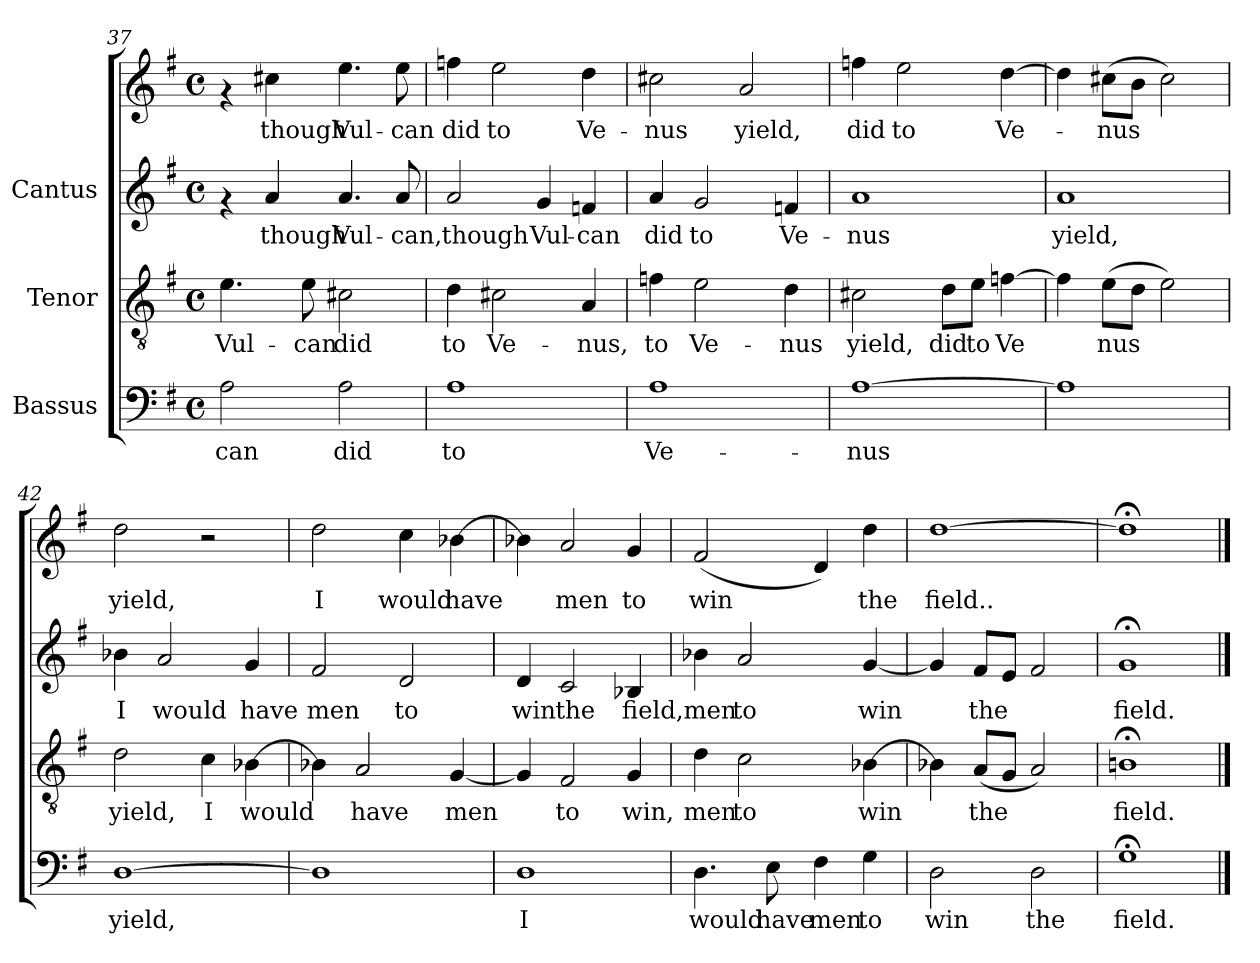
**kern	**text	**kern	**text	**kern	**text	**kern	**text
*part3	*part3	*part2	*part2	*part1	*part1	*part1	*part1
*staff4	*staff4	*staff3	*staff3	*staff2	*staff2	*staff1	*staff1
*I"Bassus	*	*I"Tenor	*	*I"Cantus	*	*	*
*clefF4	*	*clefGv2	*	*clefG2	*	*clefG2	*
*k[f#]	*	*k[f#]	*	*k[f#]	*	*k[f#]	*
*G:	*	*G:	*	*G:	*	*G:	*
*M4/4	*	*M4/4	*	*M4/4	*	*M4/4	*
*met(c)	*	*met(c)	*	*met(c)	*	*met(c)	*
=37	=37	=37	=37	=37	=37	=37	=37
!	!LO:LY:b:cj	!	!LO:LY:b:cj	!	!	!	!
2A\	-can	4.e\	Vul-	4rf	.	4rf	.
!	!	!	!	!	!LO:LY:b:cj	!	!LO:LY:b:cj
.	.	.	.	4a/	though	4cc#X\	though
!	!	!	!LO:LY:b:cj	!	!	!	!
.	.	8e\	-can	.	.	.	.
!	!LO:LY:b:cj	!	!LO:LY:b:cj	!	!LO:LY:b:cj	!	!LO:LY:b:cj
2A\	did	2c#X\	did	4.a/	Vul-	4.ee\	Vul-
!	!	!	!	!	!LO:LY:b:cj	!	!LO:LY:b:cj
.	.	.	.	8a/	-can,	8ee\	-can
!!LO:LB:g=z
=38	=38	=38	=38	=38	=38	=38	=38
!	!LO:LY:b:cj	!	!LO:LY:b:cj	!	!LO:LY:b:cj	!	!LO:LY:b:cj
1A	to	4d\	to	2a/	-though	4ffn\	did
!	!	!	!LO:LY:b:cj	!	!	!	!LO:LY:b:cj
.	.	2c#X\	Ve-	.	.	2ee\	to
!	!	!	!	!	!LO:LY:b:cj	!	!
.	.	.	.	4g/	Vul-	.	.
!	!	!	!LO:LY:b:cj	!	!LO:LY:b:cj	!	!LO:LY:b:cj
.	.	4A/	-nus,	4fn/	-can	4dd\	Ve-
=39	=39	=39	=39	=39	=39	=39	=39
!	!LO:LY:b:cj	!	!LO:LY:b:cj	!	!LO:LY:b:cj	!	!LO:LY:b:cj
1A	Ve-	4fn\	to	4a/	did	2cc#X\	nus
!	!	!	!LO:LY:b:cj	!	!LO:LY:b:cj	!	!
.	.	2e\	Ve-	2g/	to	.	.
!	!	!	!	!	!	!	!LO:LY:b:cj
.	.	.	.	.	.	2a/	yield,
!	!	!	!LO:LY:b:cj	!	!LO:LY:b:cj	!	!
.	.	4d\	-nus	4fn/	Ve-	.	.
=40	=40	=40	=40	=40	=40	=40	=40
!	!LO:LY:b:cj	!	!LO:LY:b:cj	!	!LO:LY:b:cj	!	!LO:LY:b:cj
[>1A	-nus	2c#X\	yield,	1a	-nus	4ffn\	-did
!	!	!	!	!	!	!	!LO:LY:b:cj
.	.	.	.	.	.	2ee\	to
!	!	!	!LO:LY:b:cj	!	!	!	!
.	.	8d\L	did	.	.	.	.
!	!	!	!LO:LY:b:cj	!	!	!	!
.	.	8e\J	to	.	.	.	.
!	!	!	!LO:LY:b:cj	!	!	!	!LO:LY:b:cj
.	.	[>4fn\	Ve-	.	.	[>4dd\	Ve-
=41	=41	=41	=41	=41	=41	=41	=41
!	!	!	!LO:LY:b:cj	!	!LO:LY:b:cj	!	!LO:LY:b:cj
1A]	.	4fn\]	-	1a	yield,	4dd\]	.
!	!	!	!LO:LY:b:cj	!	!	!	!LO:LY:b:cj
.	.	(>8e\L	nus	.	.	(>8cc#X\L	nus
!	!	!	!LO:LY:b:cj	!	!	!	!LO:LY:b:cj
.	.	8d\J	.	.	.	8b\J	.
!	!	!	!LO:LY:b:cj	!	!	!	!LO:LY:b:cj
.	.	2e\)	.	.	.	2cc#\)	.
=42	=42	=42	=42	=42	=42	=42	=42
!	!LO:LY:b:cj	!	!LO:LY:b:cj	!	!LO:LY:b:cj	!	!LO:LY:b:cj
[>1D	yield,	2d\	yield,	4b-X\	I	2dd\	yield,
!	!	!	!	!	!LO:LY:b:cj	!	!
.	.	.	.	2a/	would	.	.
!	!	!	!LO:LY:b:cj	!	!	!	!
.	.	4c\	I	.	.	2r	.
!	!	!	!LO:LY:b:cj	!	!LO:LY:b:cj	!	!
.	.	[>4B-X\	would	4g/	have	.	.
!!LO:PB:g=z
=43	=43	=43	=43	=43	=43	=43	=43
!	!	!	!LO:LY:b:cj	!	!LO:LY:b:cj	!	!LO:LY:b:cj
1D]	.	4B-X\]	.	2f#/	men	2dd\	I
!	!	!	!LO:LY:b:cj	!	!	!	!
.	.	2A/	have	.	.	.	.
!	!	!	!	!	!LO:LY:b:cj	!	!LO:LY:b:cj
.	.	.	.	2d/	to	4cc\	would
!	!	!	!LO:LY:b:cj	!	!	!	!LO:LY:b:cj
.	.	[<4G/	men	.	.	[>4b-X\	have
=44	=44	=44	=44	=44	=44	=44	=44
!	!LO:LY:b:cj	!	!LO:LY:b:cj	!	!LO:LY:b:cj	!	!LO:LY:b:cj
1D	I	4G/]	.	4d/	win	4b-X\]	.
!	!	!	!LO:LY:b:cj	!	!LO:LY:b:cj	!	!LO:LY:b:cj
.	.	2F#/	to	2c/	the	2a/	men
!	!	!	!LO:LY:b:cj	!	!LO:LY:b:cj	!	!LO:LY:b:cj
.	.	4G/	win,	4B-X/	field,	4g/	to
=45	=45	=45	=45	=45	=45	=45	=45
!	!LO:LY:b:cj	!	!LO:LY:b:cj	!	!LO:LY:b:cj	!	!LO:LY:b:cj
4.D\	would	4d\	men	4b-X\	men	(<2f#/	win
!	!	!	!LO:LY:b:cj	!	!LO:LY:b:cj	!	!
.	.	2c\	to	2a/	to	.	.
!	!LO:LY:b:cj	!	!	!	!	!	!
8E\	have	.	.	.	.	.	.
!	!LO:LY:b:cj	!	!	!	!	!	!LO:LY:b:cj
4F#\	men	.	.	.	.	4d/)	.
!	!LO:LY:b:cj	!	!LO:LY:b:cj	!	!LO:LY:b:cj	!	!LO:LY:b:cj
4G\	to	[>4B-X\	win	[<4g/	win	4dd\	the
=46	=46	=46	=46	=46	=46	=46	=46
!	!LO:LY:b:cj	!	!LO:LY:b:cj	!	!LO:LY:b:cj	!	!LO:LY:b:cj
2D\	win	4B-X\]	.	4g/]	.	[>1dd	field..
!	!	!	!LO:LY:b:cj	!	!LO:LY:b:cj	!	!
.	.	(<8A/L	the	8f#/L	the	.	.
!	!	!	!LO:LY:b:cj	!	!LO:LY:b:cj	!	!
.	.	8G/J	.	8e/J	.	.	.
!	!LO:LY:b:cj	!	!LO:LY:b:cj	!	!LO:LY:b:cj	!	!
2D\	the	2A/)	.	2f#/	.	.	.
=47	=47	=47	=47	=47	=47	=47	=47
!	!LO:LY:b:cj	!	!LO:LY:b:cj	!	!LO:LY:b:cj	!	!
1G;<	field.	1Bn;<	field.	1g;<	field.	1dd;<]	.
==	==	==	==	==	==	==	==
*-	*-	*-	*-	*-	*-	*-	*-
